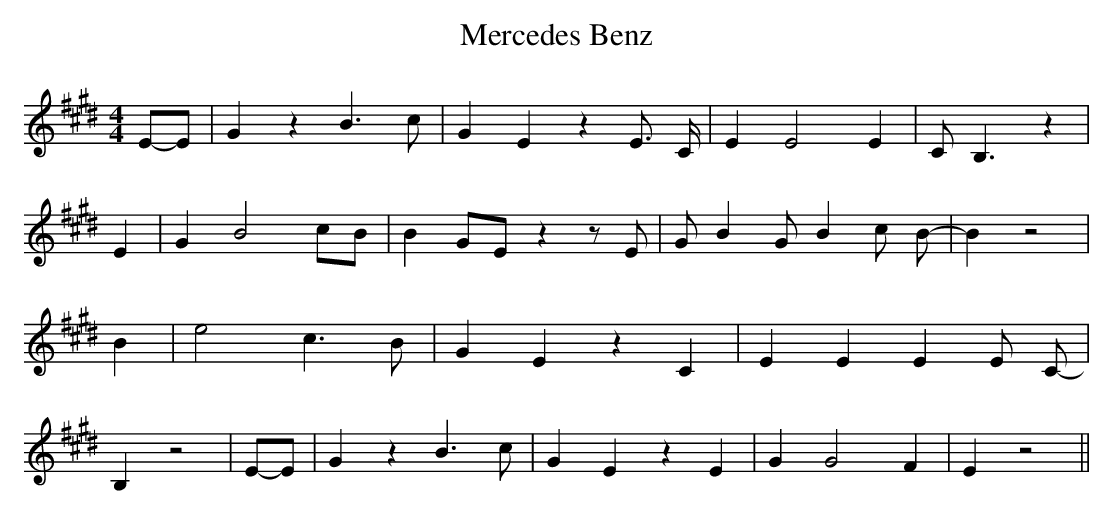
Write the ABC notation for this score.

X:1
T:Mercedes Benz
M:4/4
L:1/4
K:E
E/2-E/2| G z B3/2 c/2| G E z E3/4- C/4| E E2 E| C/2- B,3/2 z| E| G B2c/2-B/2|\
 B- G/2E/2 z z/2 E/2| G/2- B G/2- B c/2 B/2-| B z2| B| e2 c3/2 B/2|\
 G E z C| E E E E/2- C/2-| B, z2|E/2-E/2| G z B3/2 c/2| G E z E| G G2 F|\
 E z2||
